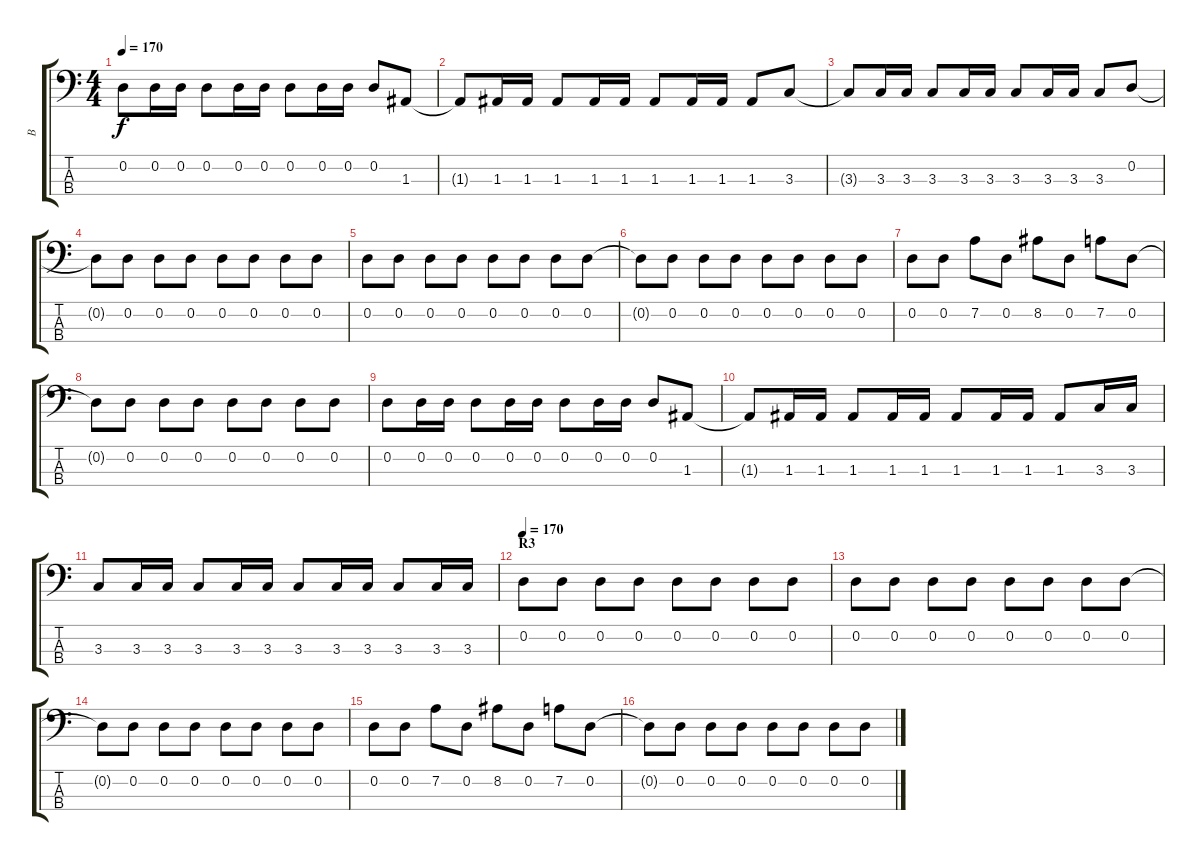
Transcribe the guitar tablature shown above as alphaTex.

\track ("B" "B") {instrument electricbassfinger}
\staff {score tabs}
\tuning (G2 D2 A1 E1) {hide}
\ts (4 4)
\tempo 170
\clef f4
\ks c
0.2.8{dy f} 0.2.16 0.2.16 0.2.8 0.2.16 0.2.16 0.2.8 0.2.16 0.2.16 0.2.8 1.3.8 |
1.3{t}.8 1.3.16 1.3.16 1.3.8 1.3.16 1.3.16 1.3.8 1.3.16 1.3.16 1.3.8 3.3.8 |
3.3{t}.8 3.3.16 3.3.16 3.3.8 3.3.16 3.3.16 3.3.8 3.3.16 3.3.16 3.3.8 0.2.8 |
\section ("" "")
0.2{t}.8 0.2.8 0.2.8 0.2.8 0.2.8 0.2.8 0.2.8 0.2.8 |
0.2.8 0.2.8 0.2.8 0.2.8 0.2.8 0.2.8 0.2.8 0.2.8 |
0.2{t}.8 0.2.8 0.2.8 0.2.8 0.2.8 0.2.8 0.2.8 0.2.8 |
0.2.8 0.2.8 7.2.8 0.2.8 8.2.8 0.2.8 7.2.8 0.2.8 |
0.2{t}.8 0.2.8 0.2.8 0.2.8 0.2.8 0.2.8 0.2.8 0.2.8 |
0.2.8 0.2.16 0.2.16 0.2.8 0.2.16 0.2.16 0.2.8 0.2.16 0.2.16 0.2.8 1.3.8 |
1.3{t}.8 1.3.16 1.3.16 1.3.8 1.3.16 1.3.16 1.3.8 1.3.16 1.3.16 1.3.8 3.3.16 3.3.16 |
3.3.8 3.3.16 3.3.16 3.3.8 3.3.16 3.3.16 3.3.8 3.3.16 3.3.16 3.3.8 3.3.16 3.3.16 |
\section ("" "R3")
\tempo 170
0.2.8 0.2.8 0.2.8 0.2.8 0.2.8 0.2.8 0.2.8 0.2.8 |
0.2.8 0.2.8 0.2.8 0.2.8 0.2.8 0.2.8 0.2.8 0.2.8 |
0.2{t}.8 0.2.8 0.2.8 0.2.8 0.2.8 0.2.8 0.2.8 0.2.8 |
0.2.8 0.2.8 7.2.8 0.2.8 8.2.8 0.2.8 7.2.8 0.2.8 |
0.2{t}.8 0.2.8 0.2.8 0.2.8 0.2.8 0.2.8 0.2.8 0.2.8
